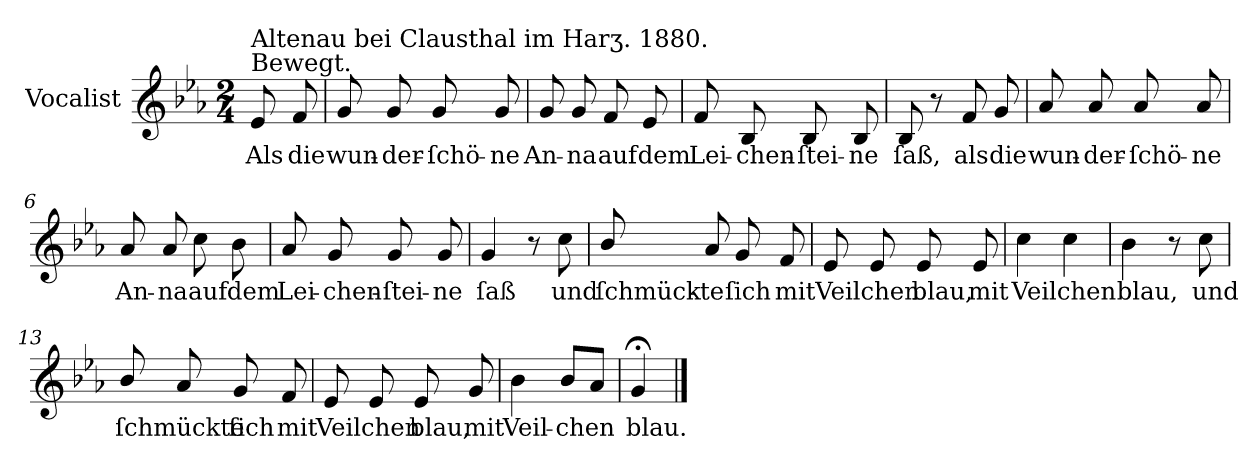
**kern	**text
*part1	*part1
*staff1	*staff1
*I"Vocalist	*
*k[b-e-a-]	*
*E-:	*
*M2/4	*
=	=
!LO:TX:a:t=Bewegt.	!
!LO:TX:a:t=Altenau bei Clausthal im Harʒ. 1880.	!
8e-	Als
8f	die
=1	=1
8g	wun-
8g	-der-
8g	-ſchö-
8g	-ne
=2	=2
8g	An-
8g	-na
8f	auf
8e-	dem
=3	=3
8f	Lei-
8B-	-chen-
8B-	-ſtei-
8B-	-ne
=4	=4
8B-	ſaß,
8r	.
8f	als
8g	die
=5	=5
8a-	wun-
8a-	-der-
8a-	-ſchö-
8a-	-ne
=6	=6
8a-	An-
8a-	-na
8cc	auf
8b-	dem
=7	=7
8a-	Lei-
8g	-chen-
8g	-ſtei-
8g	-ne
=8	=8
4g	ſaß
8r	.
8cc	und
=9	=9
8b-/	ſchmück-
8a-	-te
8g	ſich
8f	mit
=10	=10
8e-	Veilchen
8e-	.
8e-	blau,
8e-	mit
=11	=11
4cc	Veilchen
4cc	.
=12	=12
4b-	blau,
8r	.
8cc	und
=13	=13
8b-/	ſchmückte
8a-	.
8g	ſich
8f	mit
=14	=14
8e-	Veilchen
8e-	.
8e-	blau,
8g	mit
=15	=15
4b-	Veil-
8b-L	-chen
8a-J	.
=16	=16
4g;<	blau.
==	==
*-	*-
